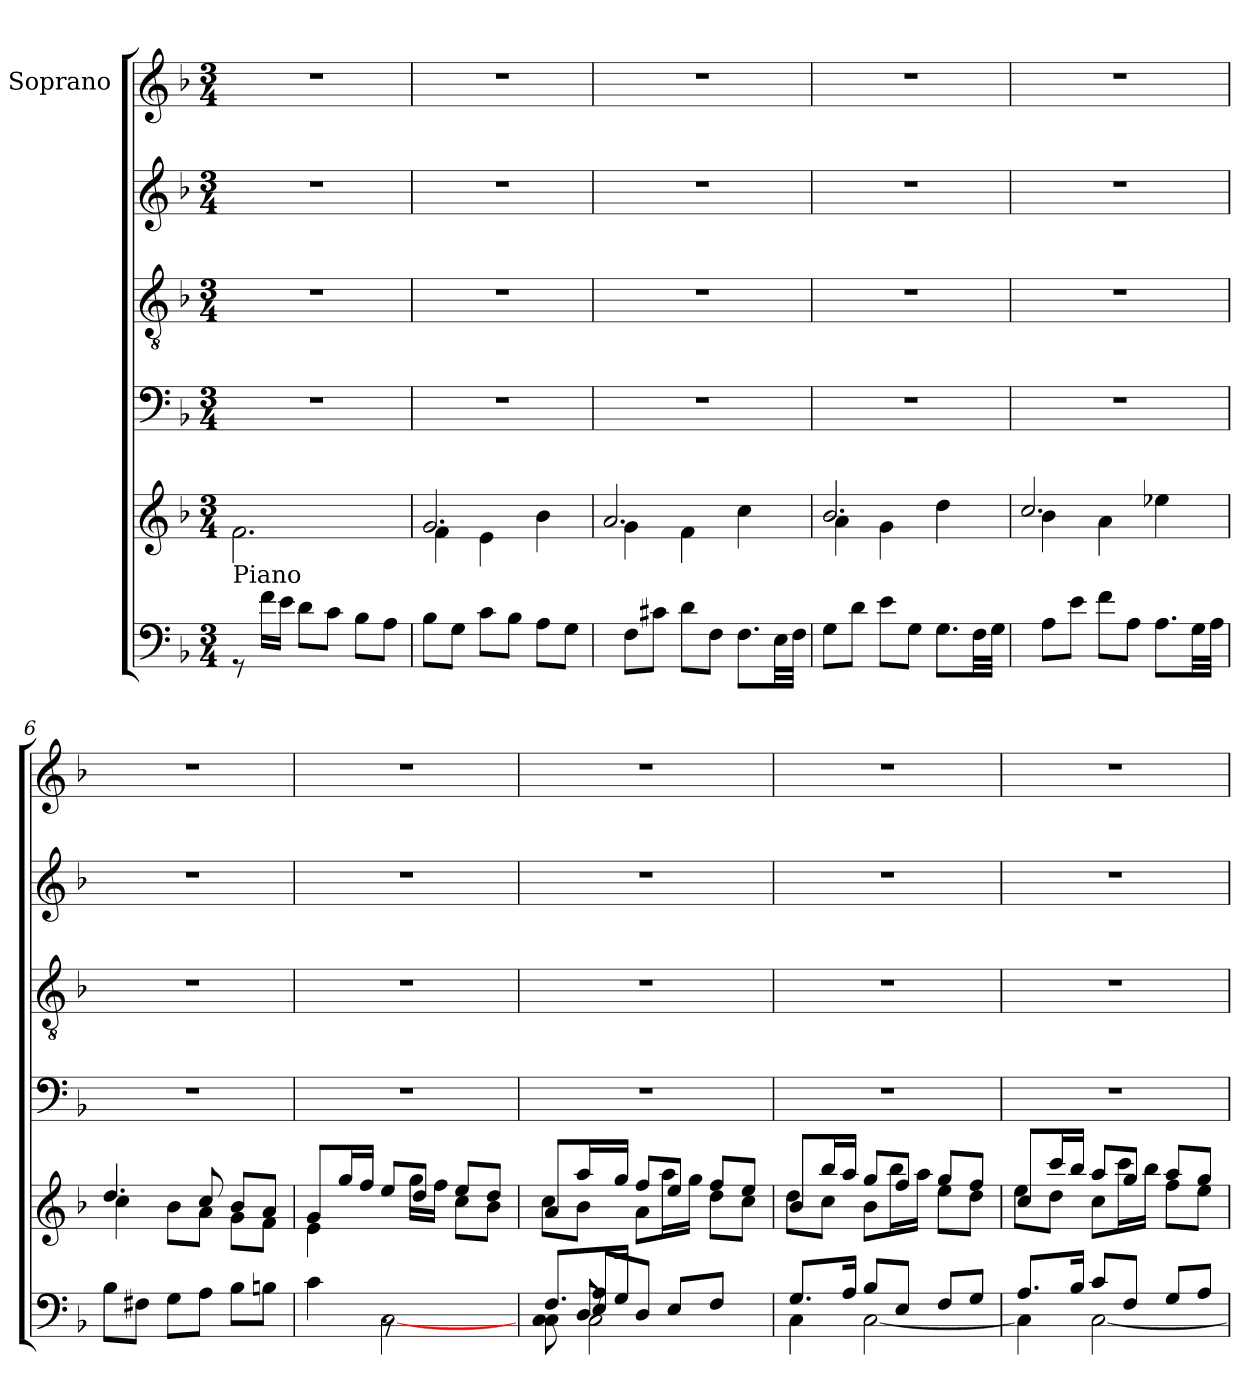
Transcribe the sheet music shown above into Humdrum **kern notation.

**kern	**kern	**kern	**kern	**kern	**kern
*part6	*part5	*part4	*part3	*part2	*part1
*staff6	*staff5	*staff4	*staff3	*staff2	*staff1
*	*	*	*	*	*I"Soprano
*clefF4	*clefG2	*clefF4	*clefGv2	*clefG2	*clefG2
*k[b-]	*k[b-]	*k[b-]	*k[b-]	*k[b-]	*k[b-]
*F:	*F:	*F:	*F:	*F:	*F:
*M3/4	*M3/4	*M3/4	*M3/4	*M3/4	*M3/4
=1	=1	=1	=1	=1	=1
!	!LO:TX:b:t=Piano	!	!	!	!
8rGG	2.f\	2.r	2.r	2.r	2.r
16f\LL	.	.	.	.	.
16e\JJ	.	.	.	.	.
8d\L	.	.	.	.	.
8c\J	.	.	.	.	.
8B-\L	.	.	.	.	.
8A\J	.	.	.	.	.
=2	=2	=2	=2	=2	=2
*	*^	*	*	*	*
8B-\L	2.g/	4f\	2.r	2.r	2.r	2.r
8G\J	.	.	.	.	.	.
8c\L	.	4e\	.	.	.	.
8B-\J	.	.	.	.	.	.
8A\L	.	4b-\	.	.	.	.
8G\J	.	.	.	.	.	.
=3	=3	=3	=3	=3	=3	=3
8F\L	4g\	2.a/	2.r	2.r	2.r	2.r
8c#X\J	.	.	.	.	.	.
8d\L	4f\	.	.	.	.	.
8F\J	.	.	.	.	.	.
8.F\L	4cc\	.	.	.	.	.
32E\LL	.	.	.	.	.	.
32F\JJJ	.	.	.	.	.	.
=4	=4	=4	=4	=4	=4	=4
8G\L	2.b-/	4a\	2.r	2.r	2.r	2.r
8d\J	.	.	.	.	.	.
8e\L	.	4g\	.	.	.	.
8G\J	.	.	.	.	.	.
8.G\L	.	4dd\	.	.	.	.
32F\LL	.	.	.	.	.	.
32G\JJJ	.	.	.	.	.	.
=5	=5	=5	=5	=5	=5	=5
8A\L	4b-\	2.cc/	2.r	2.r	2.r	2.r
8e\J	.	.	.	.	.	.
8f\L	4a\	.	.	.	.	.
8A\J	.	.	.	.	.	.
8.A\L	4ee-X\	.	.	.	.	.
32G\LL	.	.	.	.	.	.
32A\JJJ	.	.	.	.	.	.
=6	=6	=6	=6	=6	=6	=6
8B-\L	4.dd/	4cc\	2.r	2.r	2.r	2.r
8F#X\J	.	.	.	.	.	.
8G\L	.	8b-\L	.	.	.	.
8A\J	8cc/	8a\J	.	.	.	.
8B-\L	8b-/L	8g\L	.	.	.	.
8Bn\J	8a/J	8f\J	.	.	.	.
!!LO:LB:g=z
=7	=7	=7	=7	=7	=7	=7
*^	*	*	*	*	*	*
4c\	4ryy	8g/L	4e\	2.r	2.r	2.r	2.r
.	.	16gg/L	.	.	.	.	.
.	.	16ff/JJ	.	.	.	.	.
8rBB	[>2C\	8ee/L	8ryy	.	.	.	.
4.ryy	.	8dd/J	16gg\LL	.	.	.	.
.	.	.	16ff\JJ	.	.	.	.
.	.	8cc\L	8ee/L	.	.	.	.
.	.	8b-\J	8dd/J	.	.	.	.
=8	=8	=8	=8	=8	=8	=8	=8
*^	*^	*	*	*	*	*	*
8.F/L	8ryy	8C\ 8C\	8ryy	8a/L	8cc\L	2.r	2.r	2.r	2.r
.	8D/	8E/ 8A/L	2C\	16aa/L	8b-\J	.	.	.	.
16G/Jk	.	.	.	16gg/JJ	.	.	.	.	.
8ryy	8ryy	8D/J	.	8ff/L	8a\L	.	.	.	.
4.ryy	4.ryy	8E/L	.	8ee/J	16aa\L	.	.	.	.
.	.	.	.	.	16gg\JJ	.	.	.	.
.	.	8F/J	.	8dd\L	8ff/L	.	.	.	.
.	.	8ryy	8ryy	8cc\J	8ee/J	.	.	.	.
*	*v	*v	*v	*	*	*	*	*	*
=9	=9	=9	=9	=9	=9	=9	=9
8.G/L	4C\	8b-/L	8dd\L	2.r	2.r	2.r	2.r
.	.	16bb-/L	8cc\J	.	.	.	.
16A/Jk	.	16aa/JJ	.	.	.	.	.
8B-/L	[>2C\	8gg/L	8b-\L	.	.	.	.
8E/J	.	8ff/J	16bb-\L	.	.	.	.
.	.	.	16aa\JJ	.	.	.	.
8F/L	.	8ee\L	8gg/L	.	.	.	.
8G/J	.	8dd\J	8ff/J	.	.	.	.
=10	=10	=10	=10	=10	=10	=10	=10
8.A/L	4C\]	8cc/L	8ee\L	2.r	2.r	2.r	2.r
.	.	16ccc/L	8dd\J	.	.	.	.
16B-/Jk	.	16bb-/JJ	.	.	.	.	.
8c/L	[>2C\	8aa/L	8cc\L	.	.	.	.
8F/J	.	8gg/J	16ccc\L	.	.	.	.
.	.	.	16bb-\JJ	.	.	.	.
8G/L	.	8ff\L	8aa/L	.	.	.	.
8A/J	.	8ee\J	8gg/J	.	.	.	.
*v	*v	*	*	*	*	*	*
*	*v	*v	*	*	*	*
=	=	=	=	=	=
*-	*-	*-	*-	*-	*-
